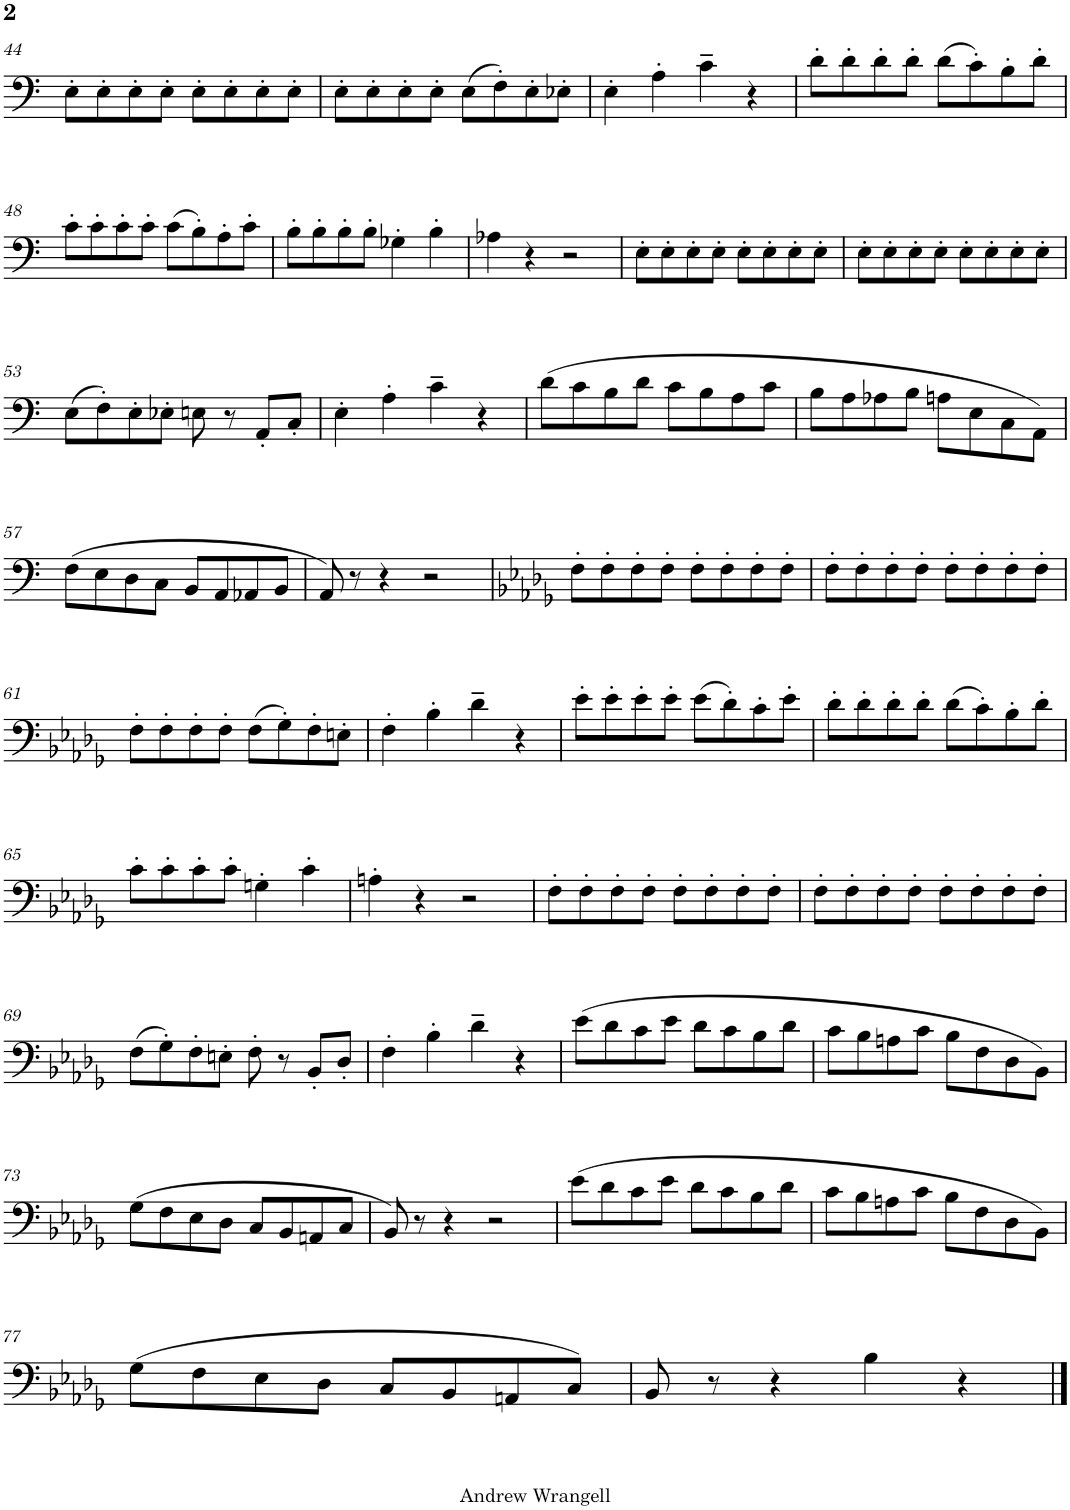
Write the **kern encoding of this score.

**kern
*part1
*staff1
*I"Euphonium
*I'Euph.
!!LO:PB:g=z
*clefF4
*k[]
*M4/4
=44
8E'\L
8E'\
8E'\
8E'\J
8E'\L
8E'\
8E'\
8E'\J
=45
8E'\L
8E'\
8E'\
8E'\J
(8E\L
8F'\)
8E'\
8E-X'\J
=46
4E'\
4A'\
4c~\
4r
=47
8d'\L
8d'\
8d'\
8d'\J
(8d\L
8c'\)
8B'\
8d'\J
!!LO:LB:g=z
=48
8c'\L
8c'\
8c'\
8c'\J
(8c\L
8B'\)
8A'\
8c'\J
=49
8B'\L
8B'\
8B'\
8B'\J
4G-X'\
4B'\
=50
4A-X\
4r
2r
=51
8E'\L
8E'\
8E'\
8E'\J
8E'\L
8E'\
8E'\
8E'\J
=52
8E'\L
8E'\
8E'\
8E'\J
8E'\L
8E'\
8E'\
8E'\J
!!LO:LB:g=z
=53
(8E\L
8F'\)
8E'\
8E-X'\J
8En\
8r
8AA'/L
8C'/J
=54
4E'\
4A'\
4c~\
4r
=55
(8d\L
8c\
8B\
8d\J
8c\L
8B\
8A\
8c\J
=56
8B\L
8A\
8A-X\
8B\J
8An\L
8E\
8C\
8AA\J)
!!LO:LB:g=z
=57
(8F\L
8E\
8D\
8C\J
8BB/L
8AA/
8AA-X/
8BB/J
=58
8AA/)
8r
4r
2r
=59
*k[b-e-a-d-g-]
8F'\L
8F'\
8F'\
8F'\J
8F'\L
8F'\
8F'\
8F'\J
=60
8F'\L
8F'\
8F'\
8F'\J
8F'\L
8F'\
8F'\
8F'\J
!!LO:LB:g=z
=61
8F'\L
8F'\
8F'\
8F'\J
(8F\L
8G-'\)
8F'\
8En'\J
=62
4F'\
4B-'\
4d-~\
4r
=63
8e-'\L
8e-'\
8e-'\
8e-'\J
(8e-\L
8d-'\)
8c'\
8e-'\J
=64
8d-'\L
8d-'\
8d-'\
8d-'\J
(8d-\L
8c'\)
8B-'\
8d-'\J
!!LO:LB:g=z
=65
8c'\L
8c'\
8c'\
8c'\J
4Gn'\
4c'\
=66
4An'\
4r
2r
=67
8F'\L
8F'\
8F'\
8F'\J
8F'\L
8F'\
8F'\
8F'\J
=68
8F'\L
8F'\
8F'\
8F'\J
8F'\L
8F'\
8F'\
8F'\J
!!LO:LB:g=z
=69
(8F\L
8G-'\)
8F'\
8En'\J
8F'\
8r
8BB-'/L
8D-'/J
=70
4F'\
4B-'\
4d-~\
4r
=71
(8e-\L
8d-\
8c\
8e-\J
8d-\L
8c\
8B-\
8d-\J
=72
8c\L
8B-\
8An\
8c\J
8B-\L
8F\
8D-\
8BB-\J)
!!LO:LB:g=z
=73
(8G-\L
8F\
8E-\
8D-\J
8C/L
8BB-/
8AAn/
8C/J
=74
8BB-/)
8r
4r
2r
=75
(8e-\L
8d-\
8c\
8e-\J
8d-\L
8c\
8B-\
8d-\J
=76
8c\L
8B-\
8An\
8c\J
8B-\L
8F\
8D-\
8BB-\J)
!!LO:LB:g=z
=77
(8G-\L
8F\
8E-\
8D-\J
8C/L
8BB-/
8AAn/
8C/J)
=78
8BB-/
8r
4r
4B-\
4r
==
*-
